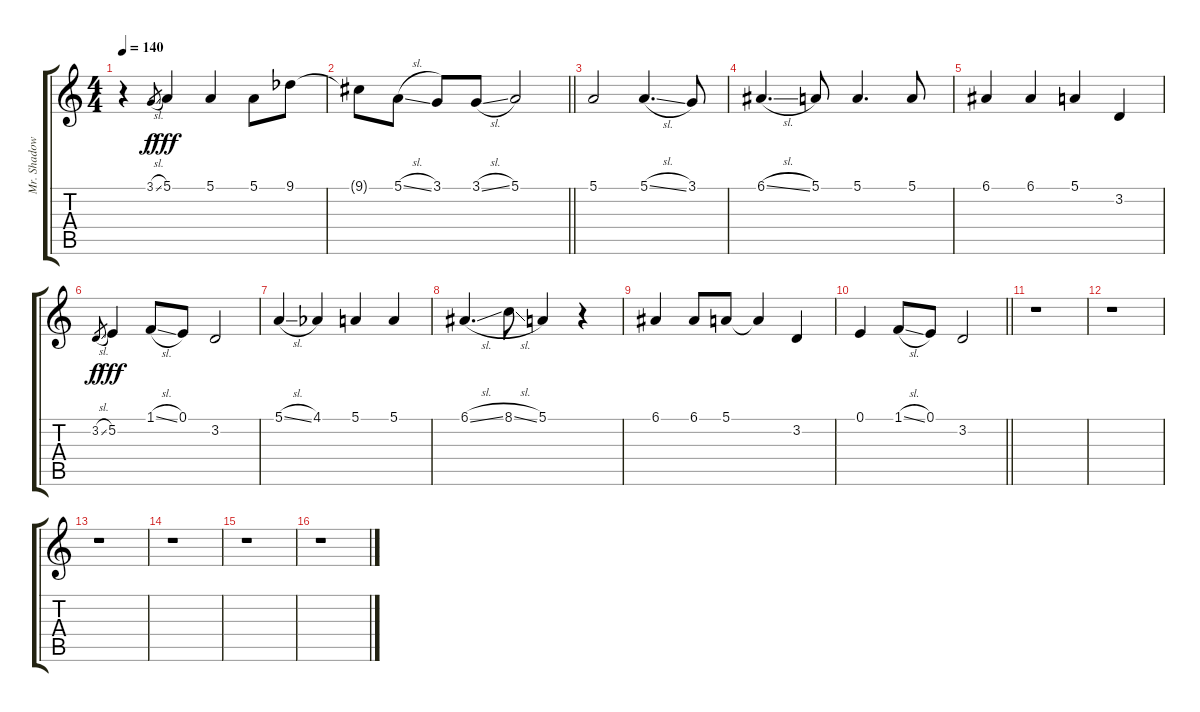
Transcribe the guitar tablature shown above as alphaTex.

\track ("" "Mr. Shadow") {instrument tenorsax}
\staff {score tabs}
\tuning (E4 B3 G3 D3 A2 D2) {hide}
\ts (4 4)
\tempo 140
\clef g2
\ks c
r.4{dy fff} 3.1{sl}.8{gr dy f} 5.1.4{dy fff} 5.1.4 5.1.8 9.1{acc b}.8 |
\barLineRight lightlight
9.1{t}.8 5.1{sl}.8 3.1.8 3.1{sl}.8 5.1.2 |
5.1.2 5.1{sl}.4{d} 3.1.8 |
6.1{sl}.4{d} 5.1.8 5.1.4{d} 5.1.8 |
6.1.4 6.1.4 5.1.4 3.2.4 |
3.2{sl}.8{gr dy f} 5.2.4{dy fff} 1.1{sl}.8 0.1.8 3.2.2 |
5.1{sl}.4 4.1{acc b}.4 5.1.4 5.1.4 |
6.1{sl}.4{d} 8.1{sl}.8 5.1.4 r.4 |
6.1.4 6.1.8 5.1.8 5.1{t}.4 3.2.4 |
\barLineRight lightlight
0.1.4 1.1{sl}.8 0.1.8 3.2.2 |
r.1 |
r.1 |
r.1 |
r.1 |
r.1 |
r.1
